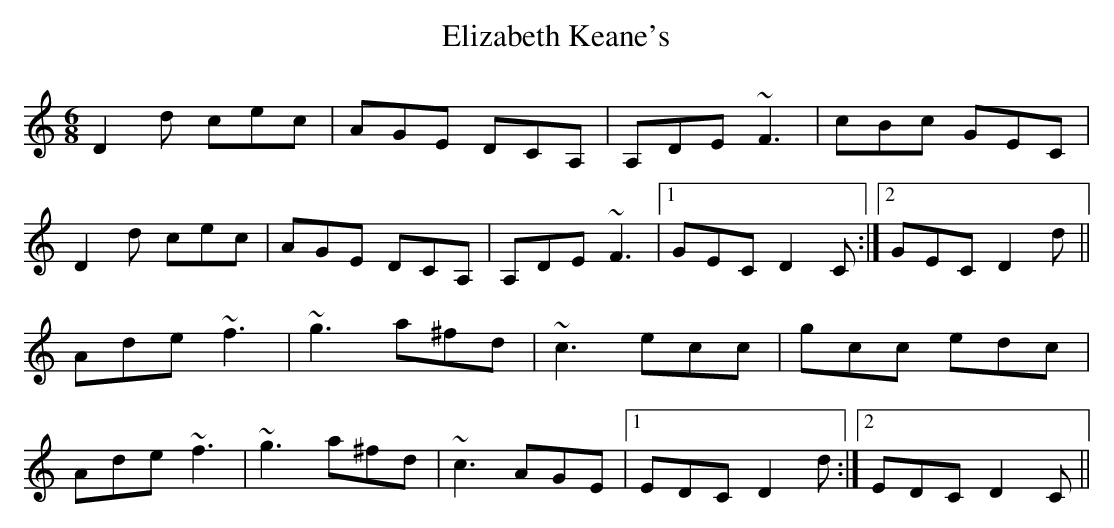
X:1
T:Elizabeth Keane's
M:6/8
L:1/8
K:Ddor
D2d cec|AGE DCA,|A,DE ~F3|cBc GEC|!
D2d cec|AGE DCA,|A,DE ~F3|1 GEC D2C:|2 GEC D2d||!
Ade ~f3|~g3 a^fd|~c3 ecc|gcc edc|!
Ade ~f3|~g3 a^fd|~c3 AGE|1 EDC D2d:|2 EDC D2C||!
